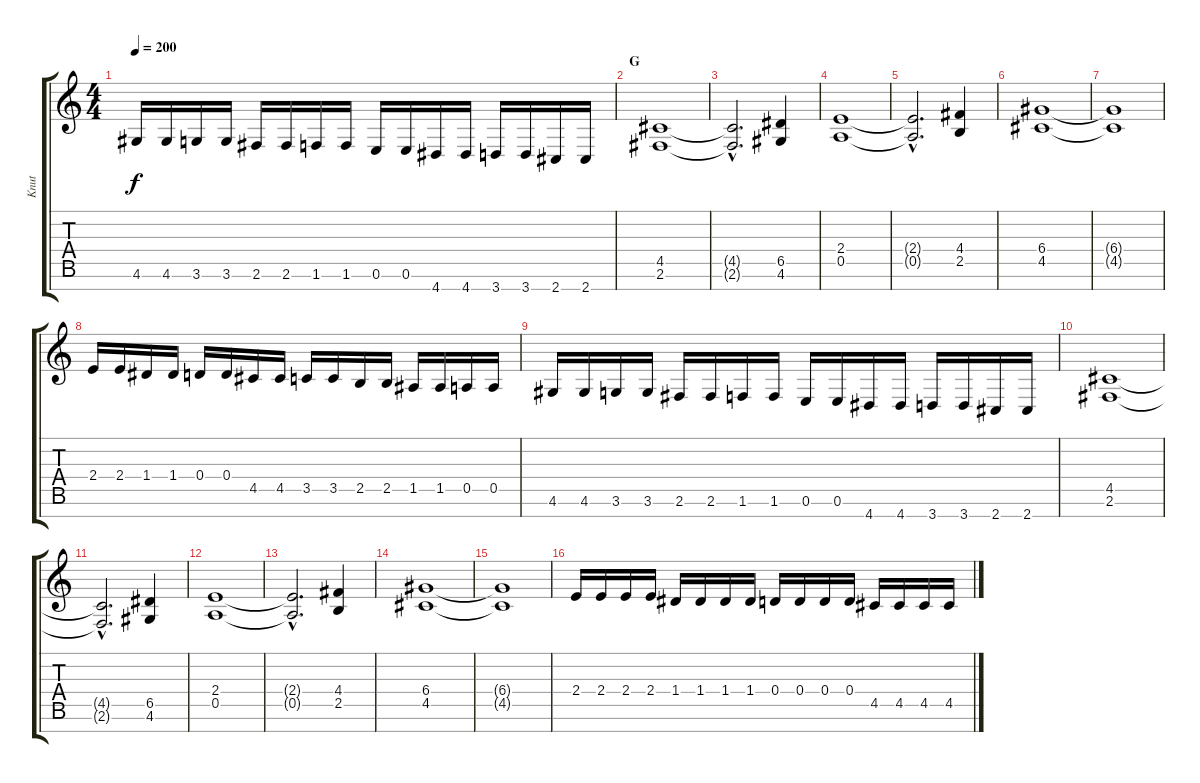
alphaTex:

\track ("Knut" "Knut") {instrument distortionguitar}
\staff {score tabs}
\tuning (E4 B3 G3 D3 A2 E2 B1) {hide}
\ts (4 4)
\tempo 200
\clef g2
\ks c
4.6.16{dy f} 4.6.16 3.6.16 3.6.16 2.6.16 2.6.16 1.6.16 1.6.16 0.6.16 0.6.16 4.7.16 4.7.16 3.7.16 3.7.16 2.7.16 2.7.16 |
\section ("" "G")
(4.5 2.6).1 |
(4.5{hac t} 2.6{hac t}).2{d} (6.5 4.6).4 |
(2.4 0.5).1 |
(2.4{hac t} 0.5{hac t}).2{d} (4.4 2.5).4 |
(6.4 4.5).1 |
(6.4{t} 4.5{t}).1 |
2.4.16 2.4.16 1.4.16 1.4.16 0.4.16 0.4.16 4.5.16 4.5.16 3.5.16 3.5.16 2.5.16 2.5.16 1.5.16 1.5.16 0.5.16 0.5.16 |
4.6.16 4.6.16 3.6.16 3.6.16 2.6.16 2.6.16 1.6.16 1.6.16 0.6.16 0.6.16 4.7.16 4.7.16 3.7.16 3.7.16 2.7.16 2.7.16 |
(4.5 2.6).1 |
(4.5{hac t} 2.6{hac t}).2{d} (6.5 4.6).4 |
(2.4 0.5).1 |
(2.4{hac t} 0.5{hac t}).2{d} (4.4 2.5).4 |
(6.4 4.5).1 |
(6.4{t} 4.5{t}).1 |
2.4.16 2.4.16 2.4.16 2.4.16 1.4.16 1.4.16 1.4.16 1.4.16 0.4.16 0.4.16 0.4.16 0.4.16 4.5.16 4.5.16 4.5.16 4.5.16
